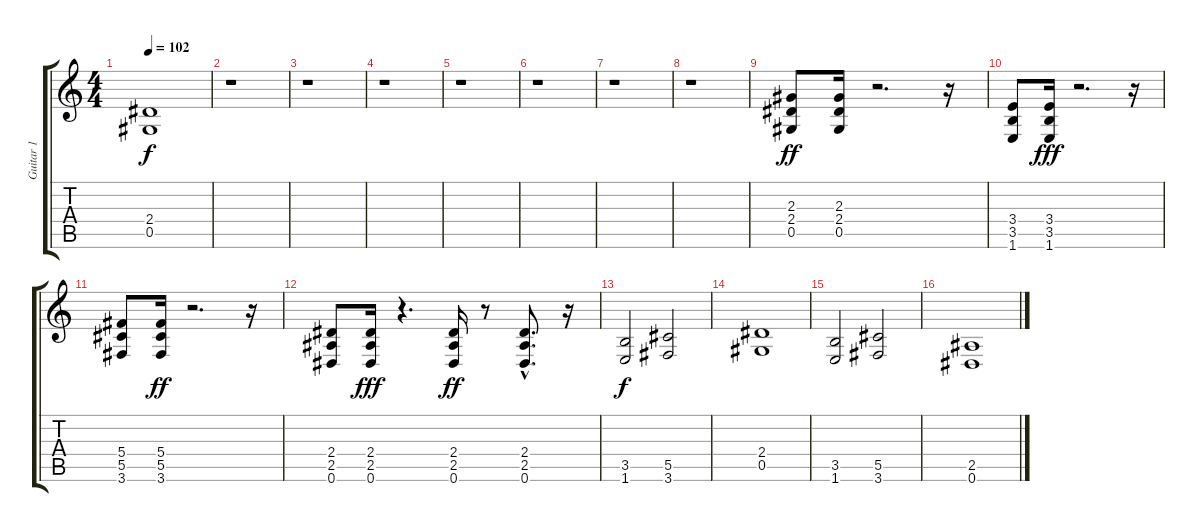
\track ("Guitar 1" "Guitar 1") {instrument distortionguitar}
\staff {score tabs}
\tuning (Eb4 Bb3 Gb3 Db3 Ab2 Eb2) {hide}
\ts (4 4)
\tempo 102
\clef g2
\ks c
(2.4{t} 0.5{t}).1{dy f} |
r.1 |
r.1 |
r.1 |
r.1 |
r.1 |
r.1 |
r.1 |
(2.3 2.4 0.5).8{dy ff} (2.3 2.4 0.5).16 r.2{d} r.16 |
(3.4 3.5 1.6).8 (3.4 3.5 1.6).16{dy fff} r.2{d} r.16 |
(5.4 5.5 3.6).8 (5.4 5.5 3.6).16{dy ff} r.2{d} r.16 |
(2.4 2.5 0.6).8 (2.4 2.5 0.6).16{dy fff} r.4{d} (2.4 2.5 0.6).16{dy ff} r.8 (2.4{hac} 2.5{hac} 0.6{hac}).8{d} r.16 |
(3.5 1.6).2{dy f} (5.5 3.6).2 |
(2.4 0.5).1 |
(3.5 1.6).2 (5.5 3.6).2 |
(2.5 0.6).1
